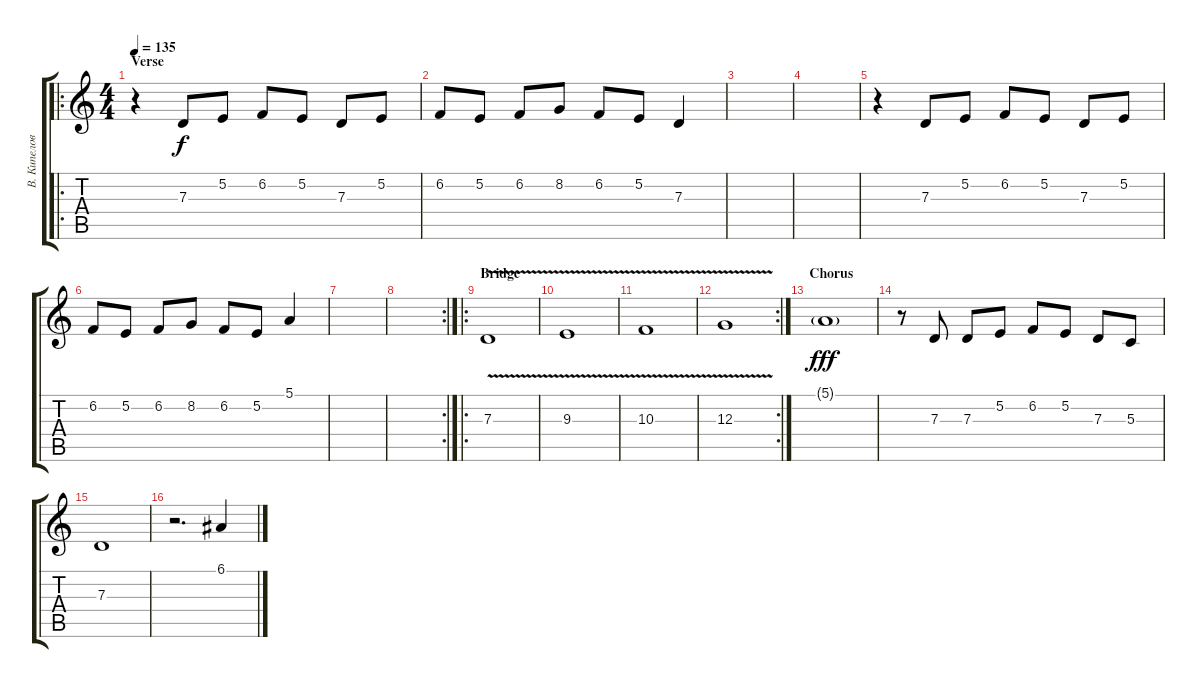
\track ("В. Кипелов" "В. Кипелов") {instrument tenorsax}
\staff {score tabs}
\tuning (E4 B3 G3 D3 A2 E2) {hide}
\ro
\ts (4 4)
\section ("" "Verse")
\tempo 135
\clef g2
\ks c
r.4{dy f} 7.3.8 5.2.8 6.2.8 5.2.8 7.3.8 5.2.8 |
6.2.8 5.2.8 6.2.8 8.2.8 6.2.8 5.2.8 7.3.4 |
|
|
r.4 7.3.8 5.2.8 6.2.8 5.2.8 7.3.8 5.2.8 |
6.2.8 5.2.8 6.2.8 8.2.8 6.2.8 5.2.8 5.1.4 |
|
\rc 2
|
\ro
\section ("" "Bridge")
7.3{v}.1 |
9.3{v}.1 |
10.3{v}.1 |
\rc 2
12.3{v}.1 |
\section ("" "Chorus")
5.1{g}.1{dy fff} |
r.8 7.3.8 7.3.8 5.2.8 6.2.8 5.2.8 7.3.8 5.3.8 |
7.3.1 |
r.2{d} 6.1.4
